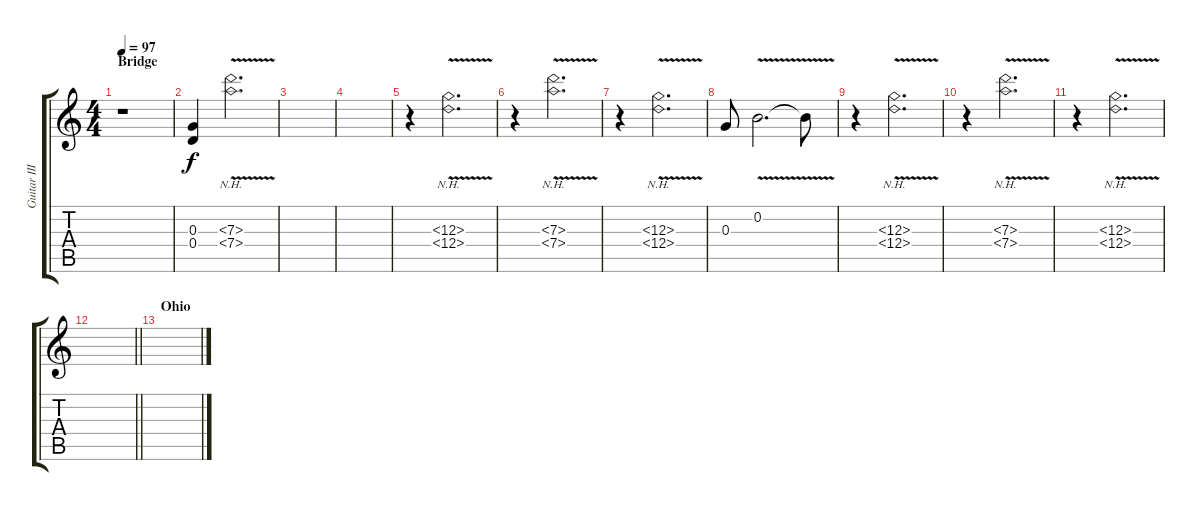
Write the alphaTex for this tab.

\track ("Guitar III (Lead)" "Guitar III") {instrument electricguitarjazz}
\staff {score tabs}
\tuning (E4 B3 G3 D3 A2 E2) {hide}
\ts (4 4)
\section ("" "Bridge")
\tempo 97
\clef g2
\ks c
r.1{dy f} |
(0.3 0.4).4 (7.3{nh v} 7.4{nh}).2{d} |
|
|
r.4 (12.3{nh} 12.4{nh v}).2{d} |
r.4 (7.3{nh v} 7.4{nh}).2{d} |
r.4 (12.3{nh} 12.4{nh v}).2{d} |
0.3.8 0.2{v}.2{d} 0.2{t}.8 |
r.4 (12.3{nh} 12.4{nh v}).2{d} |
r.4 (7.3{nh v} 7.4{nh}).2{d} |
r.4 (12.3{nh} 12.4{nh v}).2{d} |
\barLineRight lightlight
|
\section ("" "Ohio")
